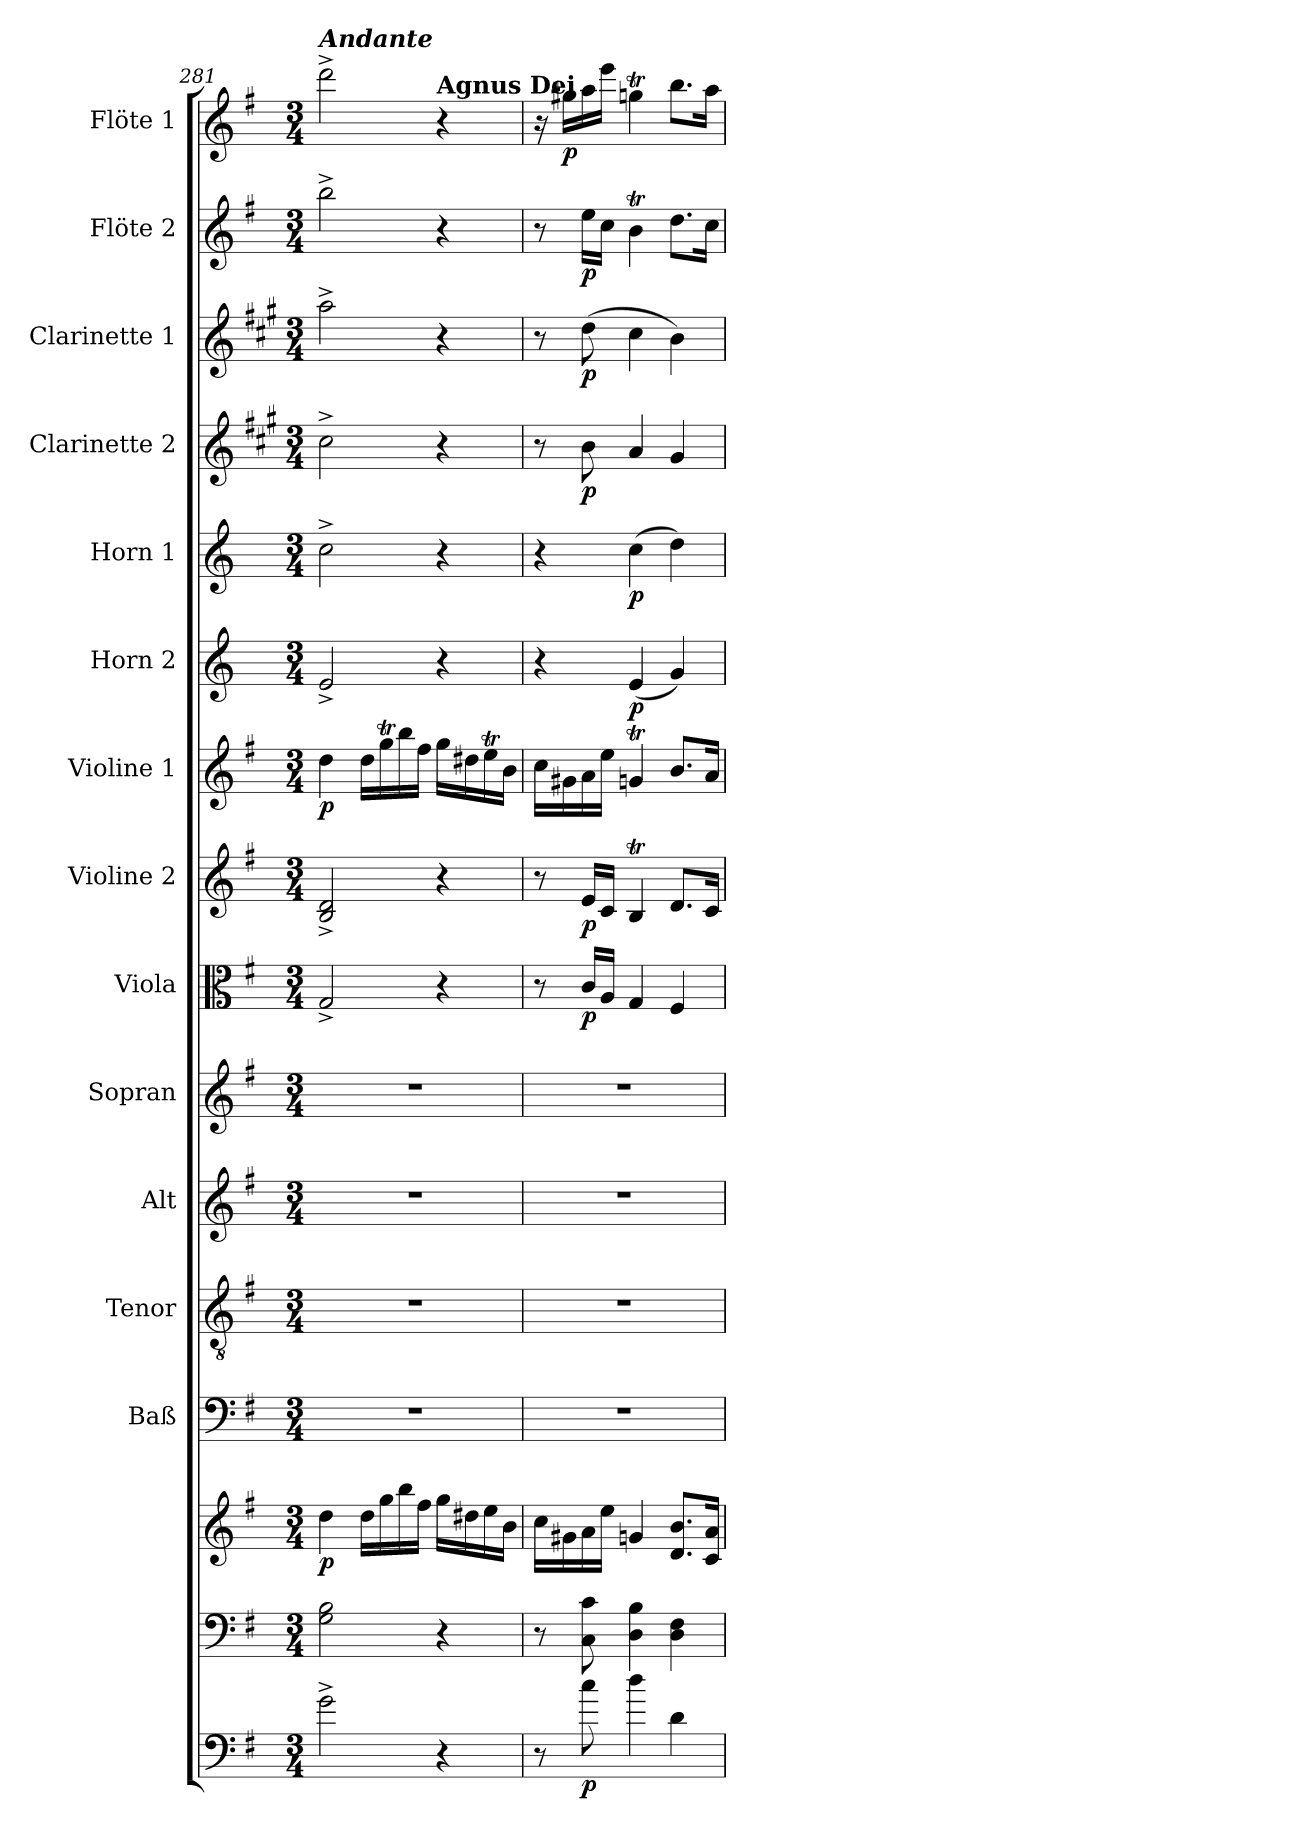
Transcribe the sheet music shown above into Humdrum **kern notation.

**kern	**dynam	**kern	**kern	**dynam	**kern	**kern	**kern	**kern	**kern	**dynam	**kern	**dynam	**kern	**dynam	**kern	**dynam	**kern	**dynam	**kern	**dynam	**kern	**dynam	**kern	**dynam	**kern	**dynam
*part15	*part15	*part14	*part14	*part14	*part13	*part12	*part11	*part10	*part9	*part9	*part8	*part8	*part7	*part7	*part6	*part6	*part5	*part5	*part4	*part4	*part3	*part3	*part2	*part2	*part1	*part1
*staff16	*staff16	*staff15	*staff14	*staff14/15	*staff13	*staff12	*staff11	*staff10	*staff9	*staff9	*staff8	*staff8	*staff7	*staff7	*staff6	*staff6	*staff5	*staff5	*staff4	*staff4	*staff3	*staff3	*staff2	*staff2	*staff1	*staff1
*	*	*	*	*	*I"Baß	*I"Tenor	*I"Alt	*I"Sopran	*I"Viola	*	*I"Violine 2	*	*I"Violine 1	*	*I"Horn 2	*	*I"Horn 1	*	*I"Clarinette 2	*	*I"Clarinette 1	*	*I"Flöte 2	*	*I"Flöte 1	*
*	*	*	*	*	*I'Baß	*I'Ten	*I'Alt	*I'Sop	*I'Vla.	*	*I'Vln. 2	*	*I'Vln. 1	*	*I'Hrn. 2	*	*I'Hrn. 1	*	*I'Cl. 2	*	*I'Cl. 1	*	*I'Fl. 2	*	*I'Fl. 1	*
!!LO:PB:g=z
*clefF4	*	*clefF4	*clefG2	*	*clefF4	*clefGv2	*clefG2	*clefG2	*clefC3	*	*clefG2	*	*clefG2	*	*clefG2	*	*clefG2	*	*clefG2	*	*clefG2	*	*clefG2	*	*clefG2	*
*ITrd7c12	*	*	*	*	*	*	*	*	*	*	*	*	*	*	*ITrd3c5	*	*ITrd3c5	*	*ITrd1c2	*	*ITrd1c2	*	*	*	*	*
*k[f#]	*	*k[f#]	*k[f#]	*	*k[f#]	*k[f#]	*k[f#]	*k[f#]	*k[f#]	*	*k[f#]	*	*k[f#]	*	*k[f#]	*	*k[f#]	*	*k[f#]	*	*k[f#]	*	*k[f#]	*	*k[f#]	*
*G:	*	*G:	*G:	*	*G:	*G:	*G:	*G:	*G:	*	*G:	*	*G:	*	*G:	*	*G:	*	*G:	*	*G:	*	*G:	*	*G:	*
*M3/4	*	*M3/4	*M3/4	*	*M3/4	*M3/4	*M3/4	*M3/4	*M3/4	*	*M3/4	*	*M3/4	*	*M3/4	*	*M3/4	*	*M3/4	*	*M3/4	*	*M3/4	*	*M3/4	*
=281	=281	=281	=281	=281	=281	=281	=281	=281	=281	=281	=281	=281	=281	=281	=281	=281	=281	=281	=281	=281	=281	=281	=281	=281	=281	=281
!	!	!	!	!	!	!	!	!	!	!	!	!	!	!	!	!	!	!	!	!	!	!	!	!	!LO:TX:a:Bi:t=Andante	!
!	!	!	!	!LO:DY:b	!	!	!	!	!	!	!	!	!	!LO:DY:b	!	!	!	!	!	!	!	!	!	!	!	!
2G^>\	.	2G\ 2B\	4dd\	p	2.r	2.r	2.r	2.r	2G^</	.	2B/^< 2d/^<	.	4dd\	p	2B^</	.	2g^<\	.	2b^>\	.	2gg^>\	.	2bb^>\	.	2ddd^>\	.
.	.	.	16dd\LL	.	.	.	.	.	.	.	.	.	16dd\LL	.	.	.	.	.	.	.	.	.	.	.	.	.
.	.	.	16gg\	.	.	.	.	.	.	.	.	.	16ggT\	.	.	.	.	.	.	.	.	.	.	.	.	.
.	.	.	16bb\	.	.	.	.	.	.	.	.	.	16bb\	.	.	.	.	.	.	.	.	.	.	.	.	.
.	.	.	16ff#\JJ	.	.	.	.	.	.	.	.	.	16ff#\JJ	.	.	.	.	.	.	.	.	.	.	.	.	.
!	!	!	!	!	!	!	!	!	!	!	!	!	!	!	!	!	!	!	!	!	!	!	!	!	!LO:TX:a:B:t=Agnus Dei	!
4r	.	4r	16gg\LL	.	.	.	.	.	4r	.	4r	.	16gg\LL	.	4r	.	4r	.	4r	.	4r	.	4r	.	4r	.
.	.	.	16dd#X\	.	.	.	.	.	.	.	.	.	16dd#X\	.	.	.	.	.	.	.	.	.	.	.	.	.
.	.	.	16ee\	.	.	.	.	.	.	.	.	.	16eeT\	.	.	.	.	.	.	.	.	.	.	.	.	.
.	.	.	16b\JJ	.	.	.	.	.	.	.	.	.	16b\JJ	.	.	.	.	.	.	.	.	.	.	.	.	.
=282	=282	=282	=282	=282	=282	=282	=282	=282	=282	=282	=282	=282	=282	=282	=282	=282	=282	=282	=282	=282	=282	=282	=282	=282	=282	=282
8r	.	8r	16cc\LL	.	2.r	2.r	2.r	2.r	8r	.	8r	.	16cc\LL	.	4r	.	4r	.	8r	.	8r	.	8r	.	16r	.
!	!	!	!	!	!	!	!	!	!	!	!	!	!	!	!	!	!	!	!	!	!	!	!	!	!	!LO:DY:b
.	.	.	16g#X\	.	.	.	.	.	.	.	.	.	16g#X\	.	.	.	.	.	.	.	.	.	.	.	16gg#X\LL	p
!	!LO:DY:b	!	!	!	!	!	!	!	!	!LO:DY:b	!	!LO:DY:b	!	!	!	!	!	!	!	!LO:DY:b	!	!LO:DY:b	!	!LO:DY:b	!	!
8c\	p	8C\ 8c\	16a\	.	.	.	.	.	16c/LL	p	16e/LL	p	16a\	.	.	.	.	.	8a\	p	(>8cc\	p	16ee\LL	p	16aa\	.
.	.	.	16ee\JJ	.	.	.	.	.	16A/JJ	.	16c/JJ	.	16ee\JJ	.	.	.	.	.	.	.	.	.	16cc\JJ	.	16eee\JJ	.
!	!	!	!	!	!	!	!	!	!	!	!	!	!	!	!	!LO:DY:b	!	!LO:DY:b	!	!	!	!	!	!	!	!
4d\	.	4D\ 4B\	4gn/	.	.	.	.	.	4G/	.	4Bt/	.	4gnT/	.	(<4B/	p	(<4g\	p	4g/	.	4b\	.	4bt\	.	4ggnT\	.
4D\	.	4D\ 4F#\	8.d/ 8.b/L	.	.	.	.	.	4F#/	.	8.d/L	.	8.b/L	.	4d/)	.	4a\)	.	4f#/	.	4a\)	.	8.dd\L	.	8.bb\L	.
.	.	.	16c/ 16a/Jk	.	.	.	.	.	.	.	16c/Jk	.	16a/Jk	.	.	.	.	.	.	.	.	.	16cc\Jk	.	16aa\Jk	.
=	=	=	=	=	=	=	=	=	=	=	=	=	=	=	=	=	=	=	=	=	=	=	=	=	=	=
*-	*-	*-	*-	*-	*-	*-	*-	*-	*-	*-	*-	*-	*-	*-	*-	*-	*-	*-	*-	*-	*-	*-	*-	*-	*-	*-
